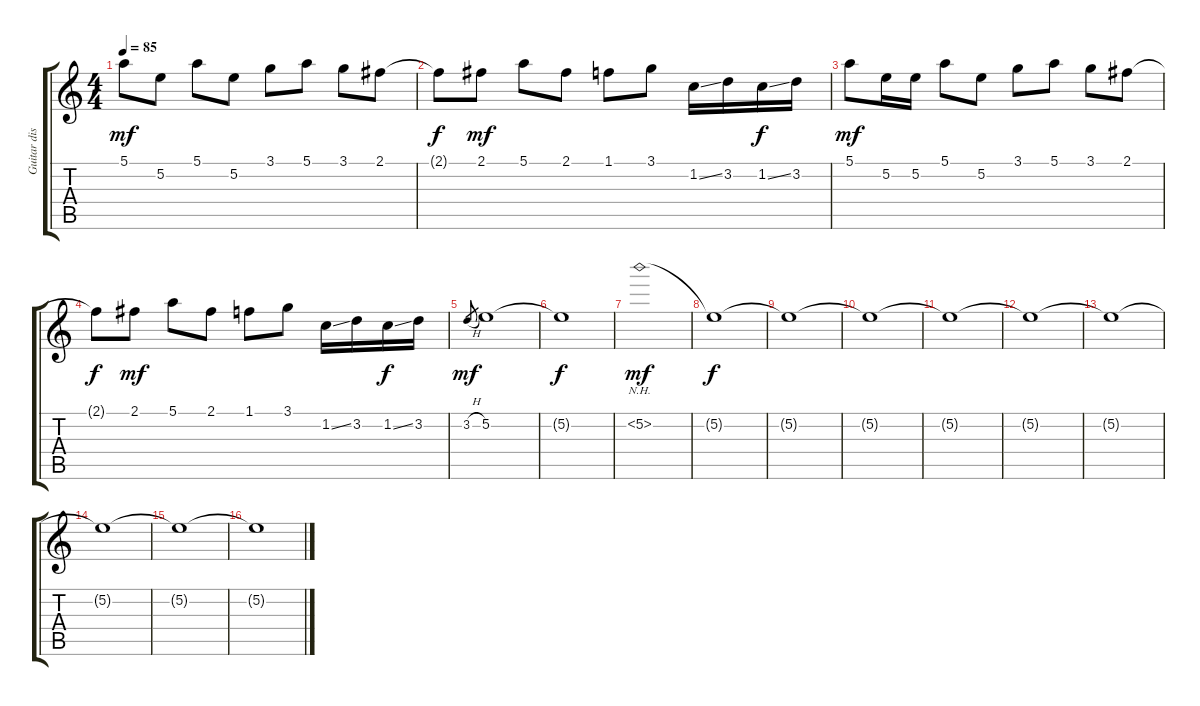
\track ("Guitar disto (solo)" "Guitar dis") {instrument overdrivenguitar}
\staff {score tabs}
\tuning (E4 B3 G3 D3 A2 E2) {hide}
\ts (4 4)
\tempo 85
\clef g2
\ks c
5.1.8{dy mf} 5.2.8 5.1.8 5.2.8 3.1.8 5.1.8 3.1.8 2.1.8 |
2.1{t}.8{dy f} 2.1.8{dy mf} 5.1.8 2.1.8 1.1.8 3.1.8 1.2{ss}.16 3.2.16 1.2{ss}.16{dy f} 3.2.16 |
5.1.8{dy mf} 5.2.16 5.2.16 5.1.8 5.2.8 3.1.8 5.1.8 3.1.8 2.1.8 |
2.1{t}.8{dy f} 2.1.8{dy mf} 5.1.8 2.1.8 1.1.8 3.1.8 1.2{ss}.16 3.2.16 1.2{ss}.16{dy f} 3.2.16 |
3.2{h}.8{gr dy mf} 5.2.1 |
5.2{t}.1{dy f} |
5.2{nh}.1{dy mf} |
5.2{t}.1{dy f} |
5.2{t}.1 |
5.2{t}.1 |
5.2{t}.1 |
5.2{t}.1 |
5.2{t}.1 |
5.2{t}.1 |
5.2{t}.1 |
5.2{t}.1
